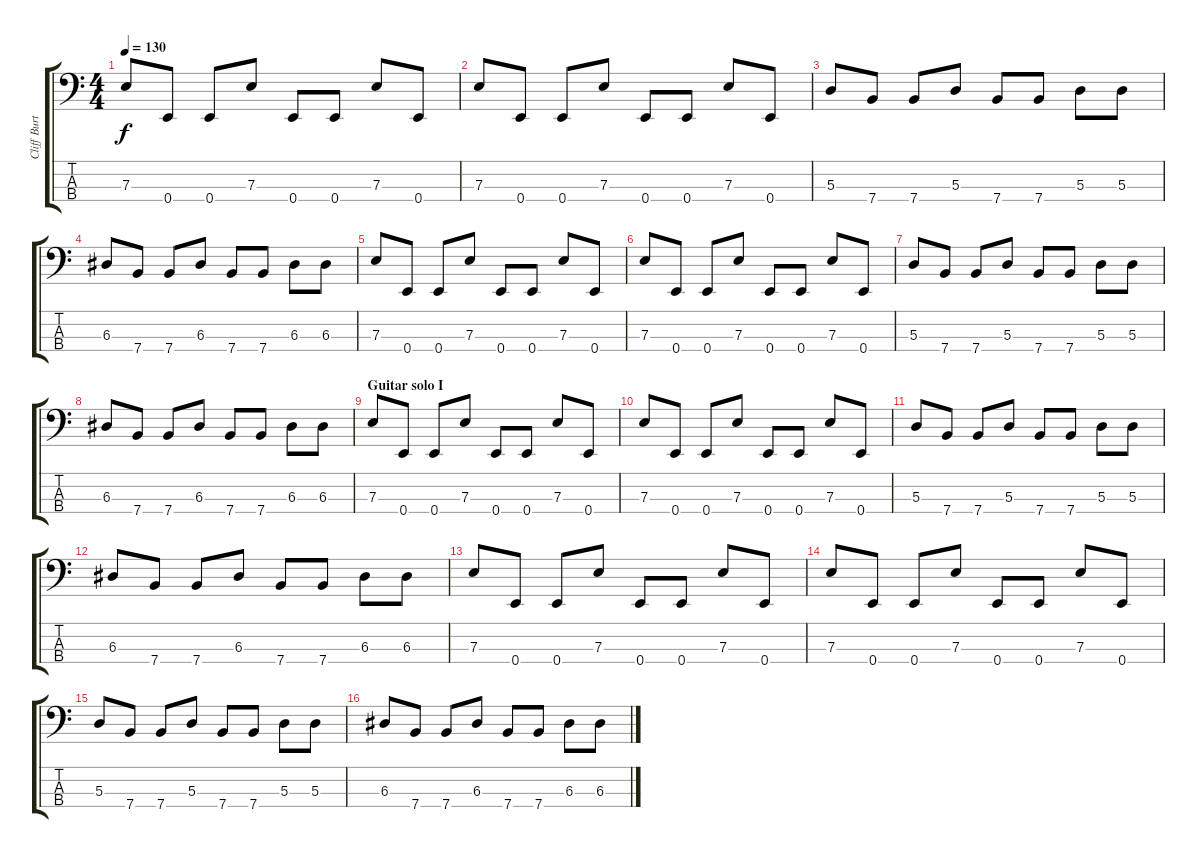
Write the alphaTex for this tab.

\track ("Cliff Burton" "Cliff Burt") {instrument electricbassfinger}
\staff {score tabs}
\tuning (G2 D2 A1 E1) {hide}
\ts (4 4)
\tempo 130
\clef f4
\ks c
7.3.8{dy f} 0.4.8 0.4.8 7.3.8 0.4.8 0.4.8 7.3.8 0.4.8 |
7.3.8 0.4.8 0.4.8 7.3.8 0.4.8 0.4.8 7.3.8 0.4.8 |
5.3.8 7.4.8 7.4.8 5.3.8 7.4.8 7.4.8 5.3.8 5.3.8 |
6.3.8 7.4.8 7.4.8 6.3.8 7.4.8 7.4.8 6.3.8 6.3.8 |
7.3.8 0.4.8 0.4.8 7.3.8 0.4.8 0.4.8 7.3.8 0.4.8 |
7.3.8 0.4.8 0.4.8 7.3.8 0.4.8 0.4.8 7.3.8 0.4.8 |
5.3.8 7.4.8 7.4.8 5.3.8 7.4.8 7.4.8 5.3.8 5.3.8 |
6.3.8 7.4.8 7.4.8 6.3.8 7.4.8 7.4.8 6.3.8 6.3.8 |
\section ("" "Guitar solo I")
7.3.8 0.4.8 0.4.8 7.3.8 0.4.8 0.4.8 7.3.8 0.4.8 |
7.3.8 0.4.8 0.4.8 7.3.8 0.4.8 0.4.8 7.3.8 0.4.8 |
5.3.8 7.4.8 7.4.8 5.3.8 7.4.8 7.4.8 5.3.8 5.3.8 |
6.3.8 7.4.8 7.4.8 6.3.8 7.4.8 7.4.8 6.3.8 6.3.8 |
7.3.8 0.4.8 0.4.8 7.3.8 0.4.8 0.4.8 7.3.8 0.4.8 |
7.3.8 0.4.8 0.4.8 7.3.8 0.4.8 0.4.8 7.3.8 0.4.8 |
5.3.8 7.4.8 7.4.8 5.3.8 7.4.8 7.4.8 5.3.8 5.3.8 |
6.3.8 7.4.8 7.4.8 6.3.8 7.4.8 7.4.8 6.3.8 6.3.8
